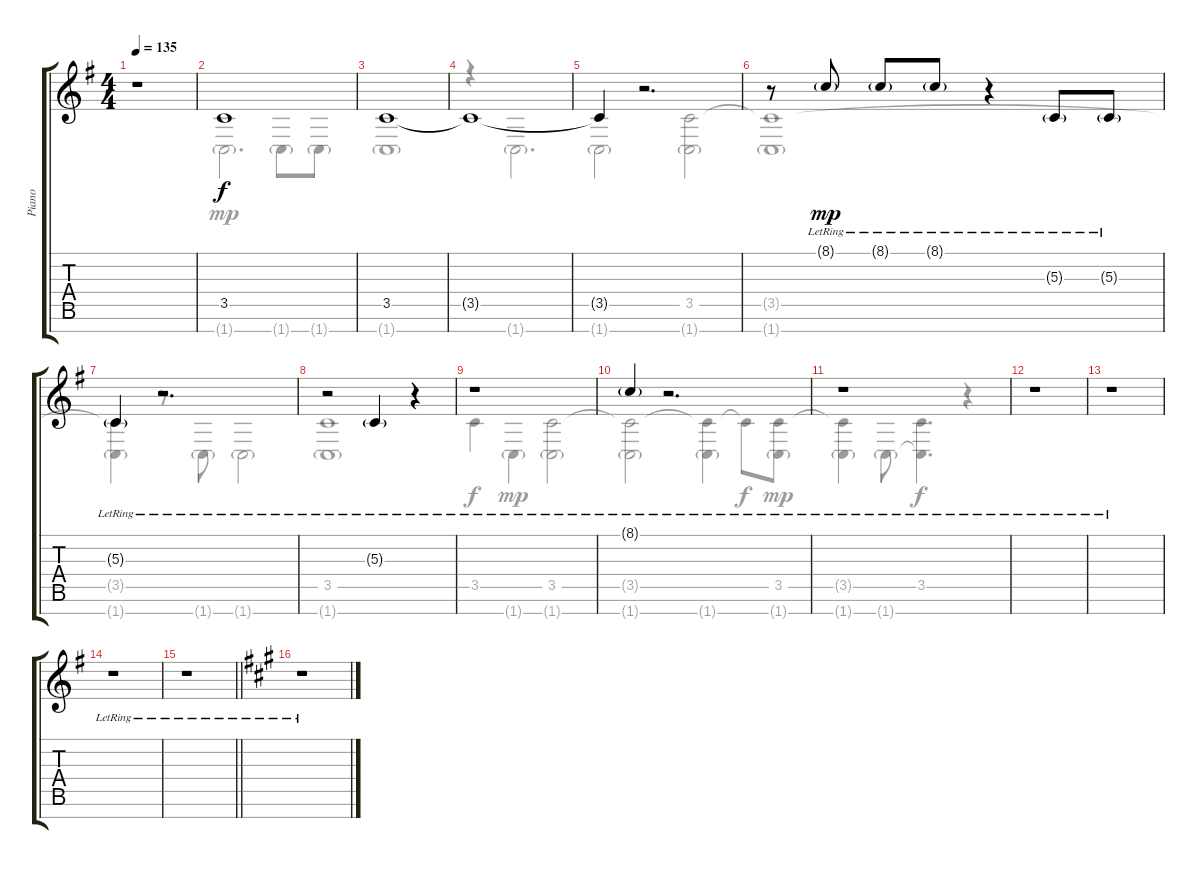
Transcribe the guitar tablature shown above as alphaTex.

\track ("Piano" "Piano") {instrument acousticgrandpiano}
\staff {score tabs}
\tuning (E4 B3 G3 D3 A2 E2 B1) {hide}
\voice
\ts (4 4)
\tempo 135
\clef g2
\ks g
r.1{dy f instrument acousticgrandpiano} |
3.5.1{ot 8vb} |
3.5.1{ot 8vb} |
3.5{t}.1{ot 8vb} |
3.5{t}.4{ot 8vb} r.2{d} |
r.8 8.1{g lr}.8{dy mp} 8.1{g lr}.8 8.1{g lr}.8 r.4 5.3{g lr}.8 5.3{g lr}.8 |
5.3{g lr}.4 r.2{d} |
r.2 5.3{g lr}.4 r.4 |
r.1 |
8.1{g lr}.4 r.2{d} |
r.1 |
r.1 |
r.1 |
r.1 |
\barLineRight lightlight
r.1 |
\ks a
r.1
\voice
\clef g2
\ottava regular
\simile none
\ks g
|
1.7{g}.2{d ot 8vb} 1.7{g}.8{ot 8vb} 1.7{g}.8{ot 8vb} |
1.7{g}.1{ot 8vb} |
r.4 1.7{g}.2{d ot 8vb} |
1.7{g}.2{ot 8vb} (3.5 1.7{g}).2{ot 8vb} |
(3.5{t} 1.7{g}).1{ot 8vb} |
(3.5{t} 1.7{g}).4{ot 8vb} r.8 1.7{g}.8{ot 8vb} 1.7{g}.2{ot 8vb} |
(3.5 1.7{g}).1{ot 8vb} |
3.5.4{ot 8vb dy f} 1.7{g}.4{ot 8vb dy mp} (3.5 1.7{g}).2{ot 8vb} |
(3.5{t} 1.7{g}).2{ot 8vb} (3.5{t} 1.7{g}).4{ot 8vb} 3.5{t}.8{ot 8vb dy f} (3.5 1.7{g}).8{ot 8vb dy mp} |
(3.5{t} 1.7{g}).4{ot 8vb} 1.7{g}.8{ot 8vb} (3.5 1.7{t}).4{d ot 8vb dy f} r.4 |
r.1 |
r.1 |
r.1 |
\barLineRight lightlight
r.1 |
\ks a
